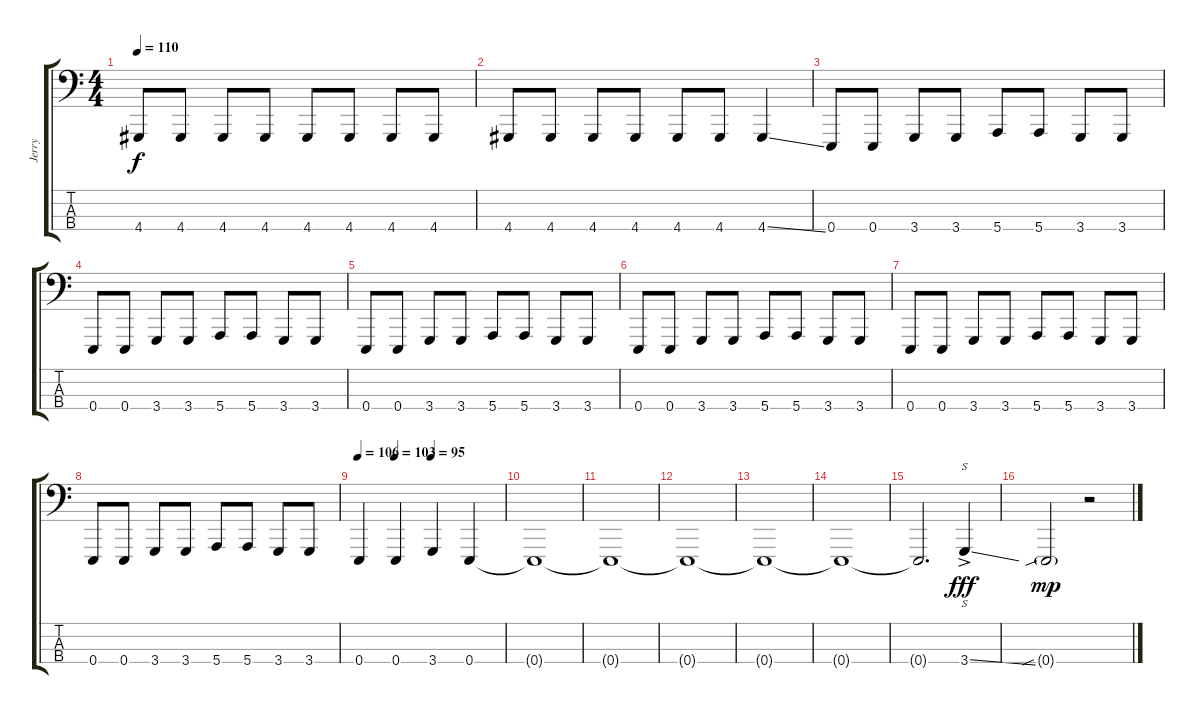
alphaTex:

\track ("Jerry" "Jerry") {instrument lead8bassandlead}
\staff {score tabs}
\tuning (G2 D2 A1 E1) {hide}
\ts (4 4)
\tempo 110
\clef f4
\ks c
4.4.8{dy f} 4.4.8 4.4.8 4.4.8 4.4.8 4.4.8 4.4.8 4.4.8 |
4.4.8 4.4.8 4.4.8 4.4.8 4.4.8 4.4.8 4.4{ss}.4 |
0.4.8 0.4.8 3.4.8 3.4.8 5.4.8 5.4.8 3.4.8 3.4.8 |
0.4.8 0.4.8 3.4.8 3.4.8 5.4.8 5.4.8 3.4.8 3.4.8 |
0.4.8 0.4.8 3.4.8 3.4.8 5.4.8 5.4.8 3.4.8 3.4.8 |
0.4.8 0.4.8 3.4.8 3.4.8 5.4.8 5.4.8 3.4.8 3.4.8 |
0.4.8 0.4.8 3.4.8 3.4.8 5.4.8 5.4.8 3.4.8 3.4.8 |
0.4.8 0.4.8 3.4.8 3.4.8 5.4.8 5.4.8 3.4.8 3.4.8 |
\tempo 106
\tempo (103 0.25)
\tempo (98 0.5)
\tempo (95 0.5)
0.4.4 0.4.4 3.4.4 0.4.4 |
0.4{t}.1 |
0.4{t}.1{volume 6} |
0.4{t}.1 |
0.4{t}.1 |
0.4{t}.1 |
0.4{t}.2{d} 3.4{ss ac}.4{s dy fff volume 16} |
0.4{sib g}.2{dy mp} r.2
